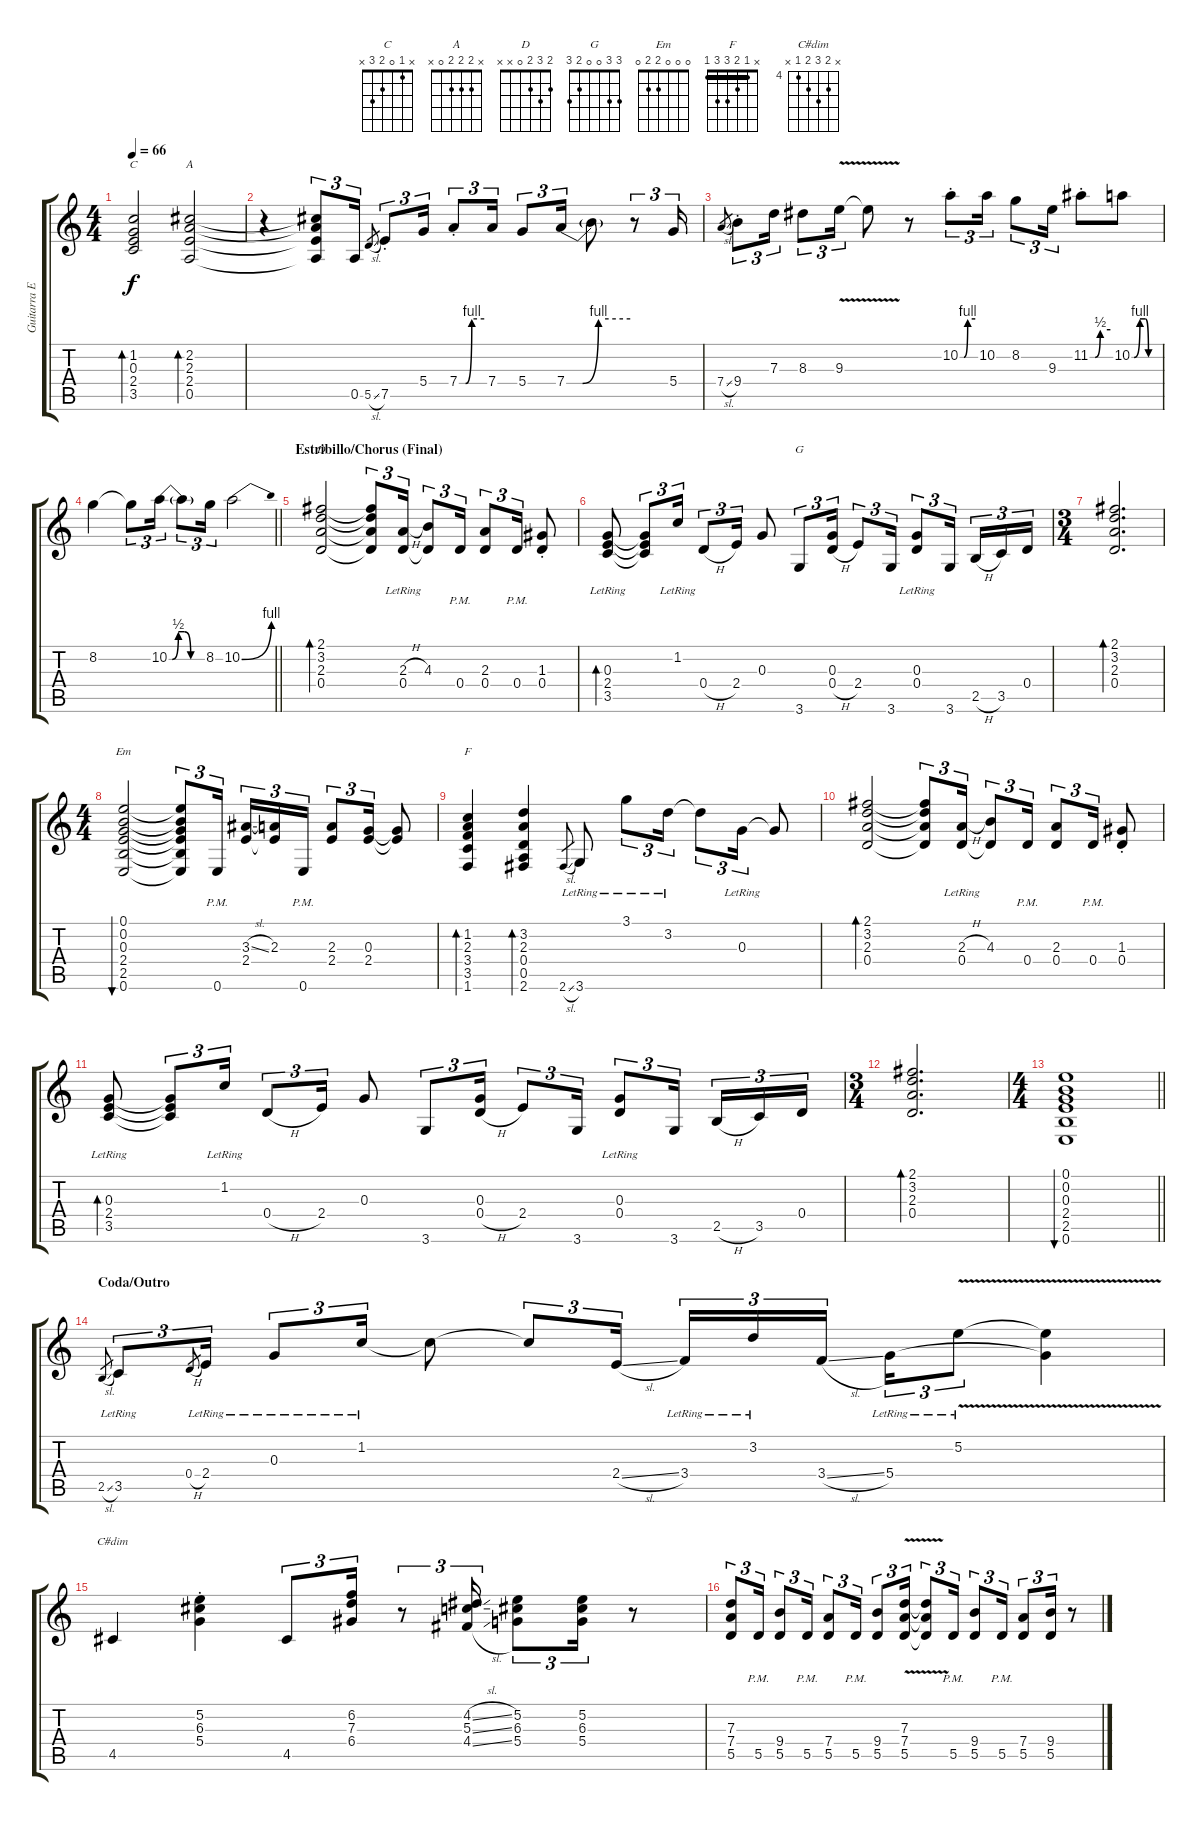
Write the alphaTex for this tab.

\track ("Guitarra Eléctrica (Charlie Starr/Paul J" "Guitarra E") {instrument overdrivenguitar}
\staff {score tabs}
\tuning (E4 B3 G3 D3 A2 E2) {hide}
\chord ("C" x 1 0 2 3 x)
\chord ("A" x 2 2 2 0 x)
\chord ("D" 2 3 2 0 x x)
\chord ("G" 3 3 0 0 2 3)
\chord ("Em" 0 0 0 2 2 0)
\chord ("F" x 1 2 3 3 1) {barre 1}
\chord ("C#dim" x 5 6 5 4 x) {firstfret 4}
\ts (4 4)
\tempo 66
\clef g2
\ks c
(1.2 0.3 2.4 3.5).2{bd 120 ch "C" dy f} (2.2 2.3 2.4 0.5).2{bd 240 ch "A"} |
r.4 (2.2{t} 2.3{t} 2.4{t} 0.5{t}).8{tu (3 2)} 0.5.16{tu (3 2)} 5.5{sl}.8{gr} 7.5{st}.8{tu (3 2)} 5.4.16{tu (3 2)} 7.4{be (custom 0 0 15 0 30 4 60 4) st}.8{tu (3 2)} 7.4.16{tu (3 2)} 5.4.8{tu (3 2)} 7.4{be (custom 0 0 15 0 30 4 60 4)}.16{tu (3 2)} 7.4{t}.8 r.8{tu (3 2)} 5.4.16{tu (3 2)} |
7.4{sl}.8{gr} 9.4{st}.8{tu (3 2)} 7.3.16{tu (3 2)} 8.3.8{tu (3 2)} 9.3{v}.16{tu (3 2)} 9.3{t}.8 r.8 10.2{be (custom 0 0 15 0 30 4 60 4) st}.8{tu (3 2)} 10.2.16{tu (3 2)} 8.2.8{tu (3 2)} 9.3.16{tu (3 2)} 11.2{be (custom 0 0 15 0 30 2 60 2) st}.8 10.2{be (custom 0 0 5 0 18 4 30 4 37 0 60 0)}.8 |
\barLineRight lightlight
8.2.4 8.2{t}.8{tu (3 2)} 10.2{be (custom 0 0 5 0 15 2 25 2 35 0 60 0)}.16{tu (3 2)} 10.2{t}.8{tu (3 2)} 8.2.16{tu (3 2)} 10.2{be (bend 0 0 60 4)}.2 |
\section ("" "Estribillo/Chorus (Final)")
(2.1 3.2 2.3 0.4).2{bd 240 ch "D"} (2.1{t} 3.2{t} 2.3{t} 0.4{t}).8{tu (3 2)} (2.3{h} 0.4{lr}).16{tu (3 2)} (4.3 0.4{t}).8{tu (3 2)} 0.4{pm}.16{tu (3 2)} (2.3 0.4).8{tu (3 2)} 0.4{pm}.16{tu (3 2)} (1.3{st} 0.4{st}).8 |
(0.3{lr} 2.4{lr} 3.5{lr}).8{bd 240} (0.3{t} 2.4{t} 3.5{t}).8{tu (3 2)} 1.2{lr}.16{tu (3 2)} 0.4{h}.8{tu (3 2)} 2.4.16{tu (3 2)} 0.3.8 3.6.8{tu (3 2) ch "G"} (0.3 0.4{h}).16{tu (3 2)} 2.4.8{tu (3 2)} 3.6.16{tu (3 2)} (0.3{lr} 0.4{lr}).8{tu (3 2)} 3.6.16{tu (3 2) beam splitsecondary} 2.5{h}.16{tu (3 2)} 3.5.16{tu (3 2)} 0.4.16{tu (3 2)} |
\ts (3 4)
(2.1 3.2 2.3 0.4).2{d bd 240} |
\ts (4 4)
(0.1 0.2 0.3 2.4 2.5 0.6).2{bu 240 ch "Em"} (0.1{t} 0.2{t} 0.3{t} 2.4{t} 2.5{t} 0.6{t}).8{tu (3 2)} 0.6{pm}.16{tu (3 2) beam splitsecondary} (3.3{sl} 2.4).16{tu (3 2)} (2.3 2.4{t}).16{tu (3 2)} 0.6{pm}.16{tu (3 2)} (2.3 2.4).8{tu (3 2)} (0.3 2.4).16{tu (3 2)} (0.3{t} 2.4{t}).8 |
(1.2 2.3 3.4 3.5 1.6).4{bd 240 ch "F"} (3.2 2.3 0.4 0.5 2.6).4{bd 240} 2.6{sl}.8{gr} 3.6{lr}.8 3.1{lr}.8{tu (3 2)} 3.2{lr}.16{tu (3 2)} 3.2{t}.8{tu (3 2)} 0.3{lr}.16{tu (3 2)} 0.3{t}.8 |
(2.1 3.2 2.3 0.4).2{bd 240} (2.1{t} 3.2{t} 2.3{t} 0.4{t}).8{tu (3 2)} (2.3{h} 0.4{lr}).16{tu (3 2)} (4.3 0.4{t}).8{tu (3 2)} 0.4{pm}.16{tu (3 2)} (2.3 0.4).8{tu (3 2)} 0.4{pm}.16{tu (3 2)} (1.3{st} 0.4{st}).8 |
(0.3{lr} 2.4{lr} 3.5{lr}).8{bd 240} (0.3{t} 2.4{t} 3.5{t}).8{tu (3 2)} 1.2{lr}.16{tu (3 2)} 0.4{h}.8{tu (3 2)} 2.4.16{tu (3 2)} 0.3.8 3.6.8{tu (3 2)} (0.3 0.4{h}).16{tu (3 2)} 2.4.8{tu (3 2)} 3.6.16{tu (3 2)} (0.3{lr} 0.4{lr}).8{tu (3 2)} 3.6.16{tu (3 2) beam splitsecondary} 2.5{h}.16{tu (3 2)} 3.5.16{tu (3 2)} 0.4.16{tu (3 2)} |
\ts (3 4)
(2.1 3.2 2.3 0.4).2{d bd 240} |
\ts (4 4)
\barLineRight lightlight
(0.1 0.2 0.3 2.4 2.5 0.6).1{bu 240} |
\section ("" "Coda/Outro")
2.5{sl}.8{gr} 3.5{lr}.8{tu (3 2)} 0.4{h}.8{gr} 2.4{lr}.16{tu (3 2)} 0.3{lr}.8{tu (3 2)} 1.2{lr}.16{tu (3 2)} 1.2{t}.8 1.2{t}.8{tu (3 2)} 2.4{sl}.16{tu (3 2)} 3.4{lr}.16{tu (3 2)} 3.2{lr}.16{tu (3 2)} 3.4{sl}.16{tu (3 2) beam splitsecondary} 5.4{lr}.16{tu (3 2)} 5.2{v lr}.8{tu (3 2)} (5.2{t} 5.4{t}).4 |
4.5.4{ch "C#dim"} (5.2{st} 6.3{st} 5.4{st}).4 4.5.8{tu (3 2)} (6.2 7.3 6.4).16{tu (3 2)} r.8{tu (3 2)} (4.2{sl} 5.3{sl} 4.4{sl}).16{tu (3 2)} (5.2 6.3 5.4).8{tu (3 2)} (5.2 6.3 5.4).16{tu (3 2)} r.8 |
(7.3 7.4 5.5).8{tu (3 2)} 5.5{pm}.16{tu (3 2)} (9.4 5.5).8{tu (3 2)} 5.5{pm}.16{tu (3 2)} (7.4 5.5).8{tu (3 2)} 5.5{pm}.16{tu (3 2)} (9.4 5.5).8{tu (3 2)} (7.3{v} 7.4 5.5).16{tu (3 2)} (7.3{t} 7.4{t} 5.5{t}).8{tu (3 2)} 5.5{pm}.16{tu (3 2)} (9.4 5.5).8{tu (3 2)} 5.5{pm}.16{tu (3 2)} (7.4 5.5).8{tu (3 2)} (9.4 5.5).16{tu (3 2)} r.8
